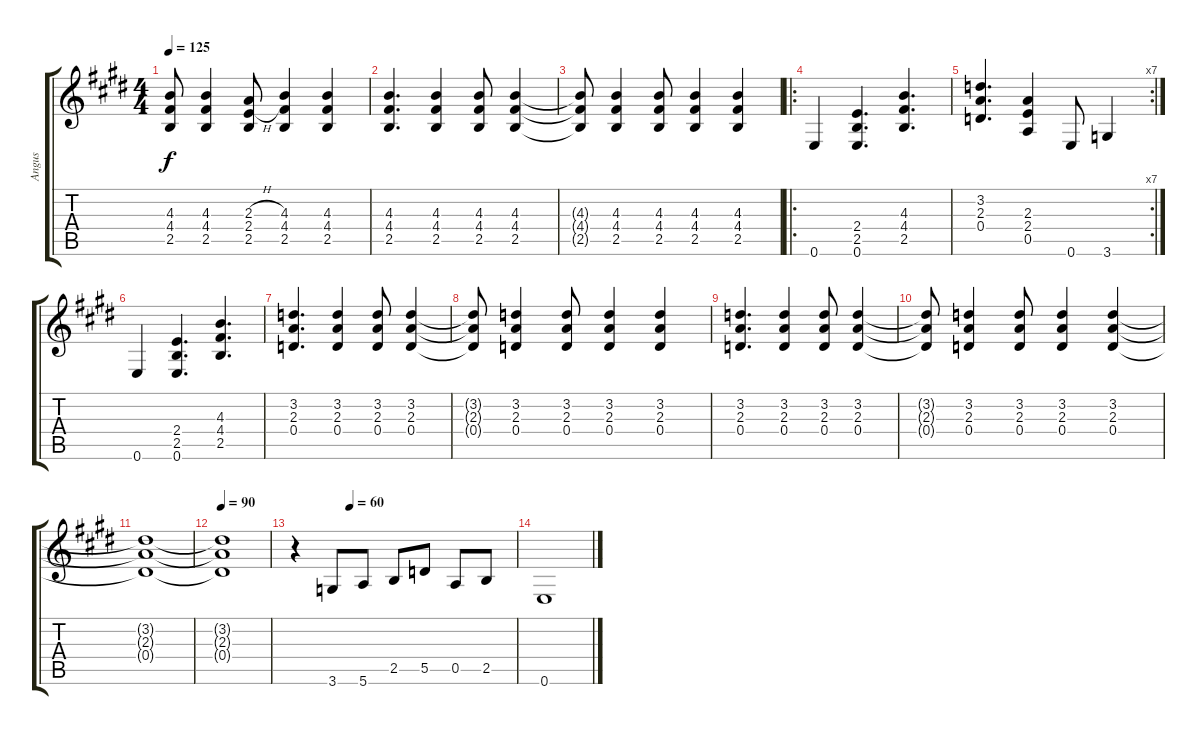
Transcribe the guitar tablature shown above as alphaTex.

\track ("Angus" "Angus") {instrument overdrivenguitar}
\staff {score tabs}
\tuning (E4 B3 G3 D3 A2 E2) {hide}
\ts (4 4)
\tempo 125
\clef g2
\ks e
(4.3{t} 4.4{t} 2.5{t}).8{dy f} (4.3 4.4 2.5).4 (2.3{h} 2.4{h} 2.5).8 (4.3 4.4 2.5).4 (4.3 4.4 2.5).4 |
(4.3 4.4 2.5).4{d} (4.3 4.4 2.5).4 (4.3 4.4 2.5).8 (4.3 4.4 2.5).4 |
(4.3{t} 4.4{t} 2.5{t}).8 (4.3 4.4 2.5).4 (4.3 4.4 2.5).8 (4.3 4.4 2.5).4 (4.3 4.4 2.5).4 |
\ro
0.6.4 (2.4 2.5 0.6).4{d} (4.3 4.4 2.5).4{d} |
\rc 7
(3.2 2.3 0.4).4{d} (2.3 2.4 0.5).4 0.6.8 3.6.4 |
0.6.4 (2.4 2.5 0.6).4{d} (4.3 4.4 2.5).4{d} |
(3.2 2.3 0.4).4{d} (3.2 2.3 0.4).4 (3.2 2.3 0.4).8 (3.2 2.3 0.4).4 |
(3.2{t} 2.3{t} 0.4{t}).8 (3.2 2.3 0.4).4 (3.2 2.3 0.4).8 (3.2 2.3 0.4).4 (3.2 2.3 0.4).4 |
(3.2 2.3 0.4).4{d} (3.2 2.3 0.4).4 (3.2 2.3 0.4).8 (3.2 2.3 0.4).4 |
(3.2{t} 2.3{t} 0.4{t}).8 (3.2 2.3 0.4).4 (3.2 2.3 0.4).8 (3.2 2.3 0.4).4 (3.2 2.3 0.4).4 |
(3.2{t} 2.3{t} 0.4{t}).1 |
\tempo 90
(3.2{t} 2.3{t} 0.4{t}).1 |
\tempo (60 0.25)
r.4 3.6.8 5.6.8 2.5.8 5.5.8 0.5.8 2.5.8 |
0.6.1
